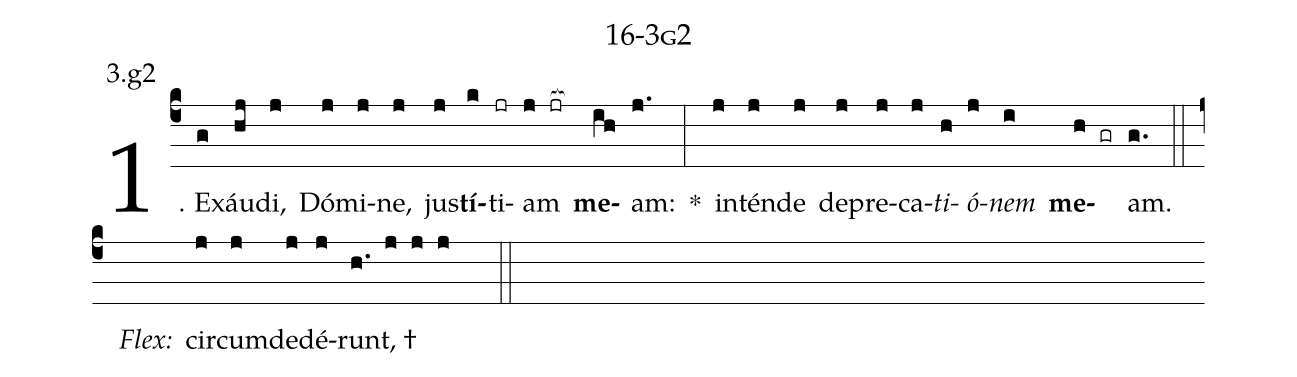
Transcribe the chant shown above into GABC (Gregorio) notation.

name: 16-3g2;
annotation: 3.g2;
%%
(c4)1. Ex(g)áu(hj)di,(j) Dó(j)mi(j)ne,(j) jus(j)<b>tí</b>(k)ti(jr)am(j jr[ocb:1{]) <b>me</b>(ih[ocb:0}])am:(j.) *(:) in(j)tén(j)de(j) de(j)pre(j)ca(j)<i>ti</i>(h)<i>ó</i>(j)<i>nem</i>(i) <b>me</b>(h gr)am.(g.) (::)
<i>Flex:</i>()  cir(j)cum(j)de(j)dé(j)runt, †(h. j j j  ::)
